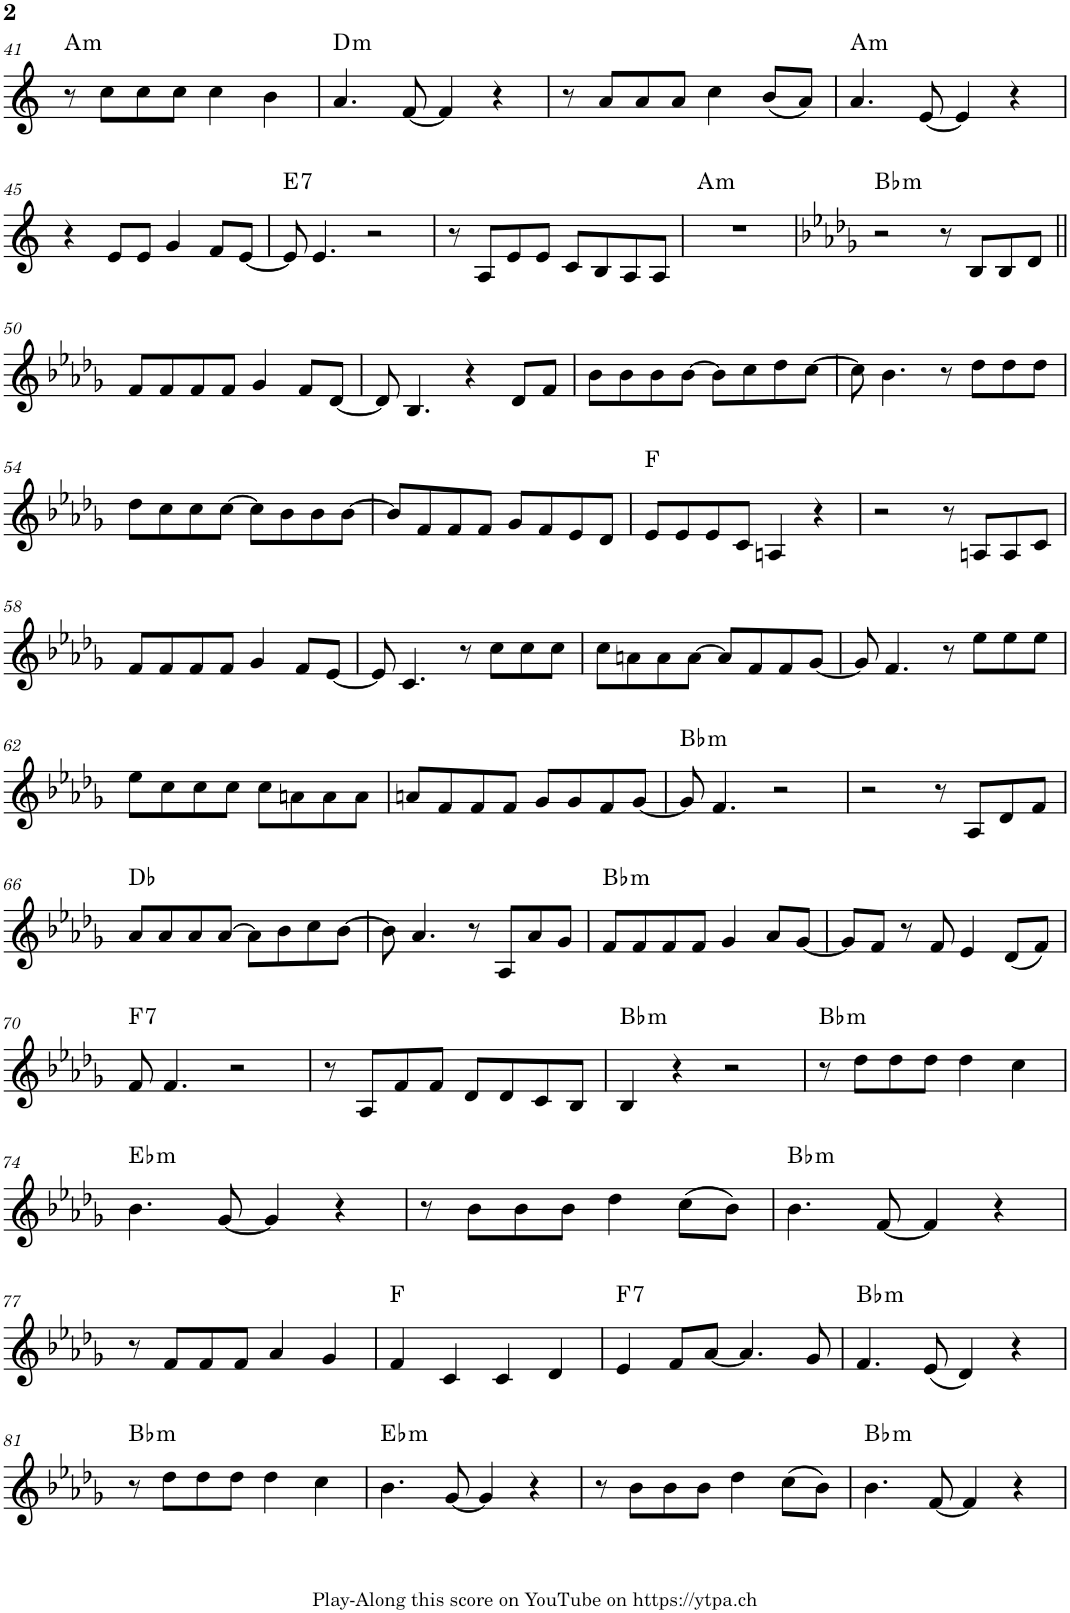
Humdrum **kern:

**kern	**harte
*part1	*part1
*staff1	*
*I"Piano	*
*I'Pno.	*
!!LO:PB:g=z
*clefG2	*
*k[]	*
*M4/4	*
=41	=41
!	!LO:H:kt=m
8r	A:min
8cc\L	.
8cc\	.
8cc\J	.
4cc\	.
4b\	.
=42	=42
!	!LO:H:kt=m
4.a/	D:min
[8f/	.
4f/]	.
4r	.
=43	=43
8r	.
8a/L	.
8a/	.
8a/J	.
4cc\	.
(8b/L	.
8a/J)	.
=44	=44
!	!LO:H:kt=m
4.a/	A:min
[8e/	.
4e/]	.
4r	.
!!LO:LB:g=z
=45	=45
4r	.
8e/L	.
8e/J	.
4g/	.
8f/L	.
[8e/J	.
=46	=46
!	!LO:H:kt=7
8e/]	E:7
4.e/	.
2r	.
=47	=47
8r	.
8A/L	.
8e/	.
8e/J	.
8c/L	.
8B/	.
8A/	.
8A/J	.
=48	=48
!	!LO:H:kt=m
1r	A:min
=49	=49
*k[b-e-a-d-g-]	*
!	!LO:H:kt=m
2r	Bb:min
8r	.
8B-/L	.
8B-/	.
8d-/J	.
!!LO:LB:g=z
=50||	=50||
8f/L	.
8f/	.
8f/	.
8f/J	.
4g-/	.
8f/L	.
[8d-/J	.
=51	=51
8d-/]	.
4.B-/	.
4r	.
8d-/L	.
8f/J	.
=52	=52
8b-\L	.
8b-\	.
8b-\	.
[8b-\J	.
8b-\L]	.
8cc\	.
8dd-\	.
[8cc\J	.
=53	=53
8cc\]	.
4.b-\	.
8r	.
8dd-\L	.
8dd-\	.
8dd-\J	.
!!LO:LB:g=z
=54	=54
8dd-\L	.
8cc\	.
8cc\	.
[8cc\J	.
8cc\L]	.
8b-\	.
8b-\	.
[8b-\J	.
=55	=55
8b-/L]	.
8f/	.
8f/	.
8f/J	.
8g-/L	.
8f/	.
8e-/	.
8d-/J	.
=56	=56
8e-/L	F:maj
8e-/	.
8e-/	.
8c/J	.
4An/	.
4r	.
=57	=57
2r	.
8r	.
8An/L	.
8A/	.
8c/J	.
!!LO:LB:g=z
=58	=58
8f/L	.
8f/	.
8f/	.
8f/J	.
4g-/	.
8f/L	.
[8e-/J	.
=59	=59
8e-/]	.
4.c/	.
8r	.
8cc\L	.
8cc\	.
8cc\J	.
=60	=60
8cc\L	.
8an\	.
8a\	.
[8a\J	.
8a/L]	.
8f/	.
8f/	.
[8g-/J	.
=61	=61
8g-/]	.
4.f/	.
8r	.
8ee-\L	.
8ee-\	.
8ee-\J	.
!!LO:LB:g=z
=62	=62
8ee-\L	.
8cc\	.
8cc\	.
8cc\J	.
8cc\L	.
8an\	.
8a\	.
8a\J	.
=63	=63
8an/L	.
8f/	.
8f/	.
8f/J	.
8g-/L	.
8g-/	.
8f/	.
[8g-/J	.
=64	=64
!	!LO:H:kt=m
8g-/]	Bb:min
4.f/	.
2r	.
=65	=65
2r	.
8r	.
8A-/L	.
8d-/	.
8f/J	.
!!LO:LB:g=z
=66	=66
8a-/L	Db:maj
8a-/	.
8a-/	.
[8a-/J	.
8a-\L]	.
8b-\	.
8cc\	.
[8b-\J	.
=67	=67
8b-\]	.
4.a-/	.
8r	.
8A-/L	.
8a-/	.
8g-/J	.
=68	=68
!	!LO:H:kt=m
8f/L	Bb:min
8f/	.
8f/	.
8f/J	.
4g-/	.
8a-/L	.
[8g-/J	.
=69	=69
8g-/L]	.
8f/J	.
8r	.
8f/	.
4e-/	.
(8d-/L	.
8f/J)	.
!!LO:LB:g=z
=70	=70
!	!LO:H:kt=7
8f/	F:7
4.f/	.
2r	.
=71	=71
8r	.
8A-/L	.
8f/	.
8f/J	.
8d-/L	.
8d-/	.
8c/	.
8B-/J	.
=72	=72
!	!LO:H:kt=m
4B-/	Bb:min
4r	.
2r	.
=73	=73
!	!LO:H:kt=m
8r	Bb:min
8dd-\L	.
8dd-\	.
8dd-\J	.
4dd-\	.
4cc\	.
!!LO:LB:g=z
=74	=74
!	!LO:H:kt=m
4.b-\	Eb:min
[8g-/	.
4g-/]	.
4r	.
=75	=75
8r	.
8b-\L	.
8b-\	.
8b-\J	.
4dd-\	.
(8cc\L	.
8b-\J)	.
=76	=76
!	!LO:H:kt=m
4.b-\	Bb:min
[8f/	.
4f/]	.
4r	.
!!LO:LB:g=z
=77	=77
8r	.
8f/L	.
8f/	.
8f/J	.
4a-/	.
4g-/	.
=78	=78
4f/	F:maj
4c/	.
4c/	.
4d-/	.
=79	=79
!	!LO:H:kt=7
4e-/	F:7
8f/L	.
[8a-/J	.
4.a-/]	.
8g-/	.
=80	=80
!	!LO:H:kt=m
4.f/	Bb:min
(8e-/	.
4d-/)	.
4r	.
!!LO:LB:g=z
=81	=81
!	!LO:H:kt=m
8r	Bb:min
8dd-\L	.
8dd-\	.
8dd-\J	.
4dd-\	.
4cc\	.
=82	=82
!	!LO:H:kt=m
4.b-\	Eb:min
[8g-/	.
4g-/]	.
4r	.
=83	=83
8r	.
8b-\L	.
8b-\	.
8b-\J	.
4dd-\	.
(8cc\L	.
8b-\J)	.
=84	=84
!	!LO:H:kt=m
4.b-\	Bb:min
[8f/	.
4f/]	.
4r	.
=	=
*-	*-
